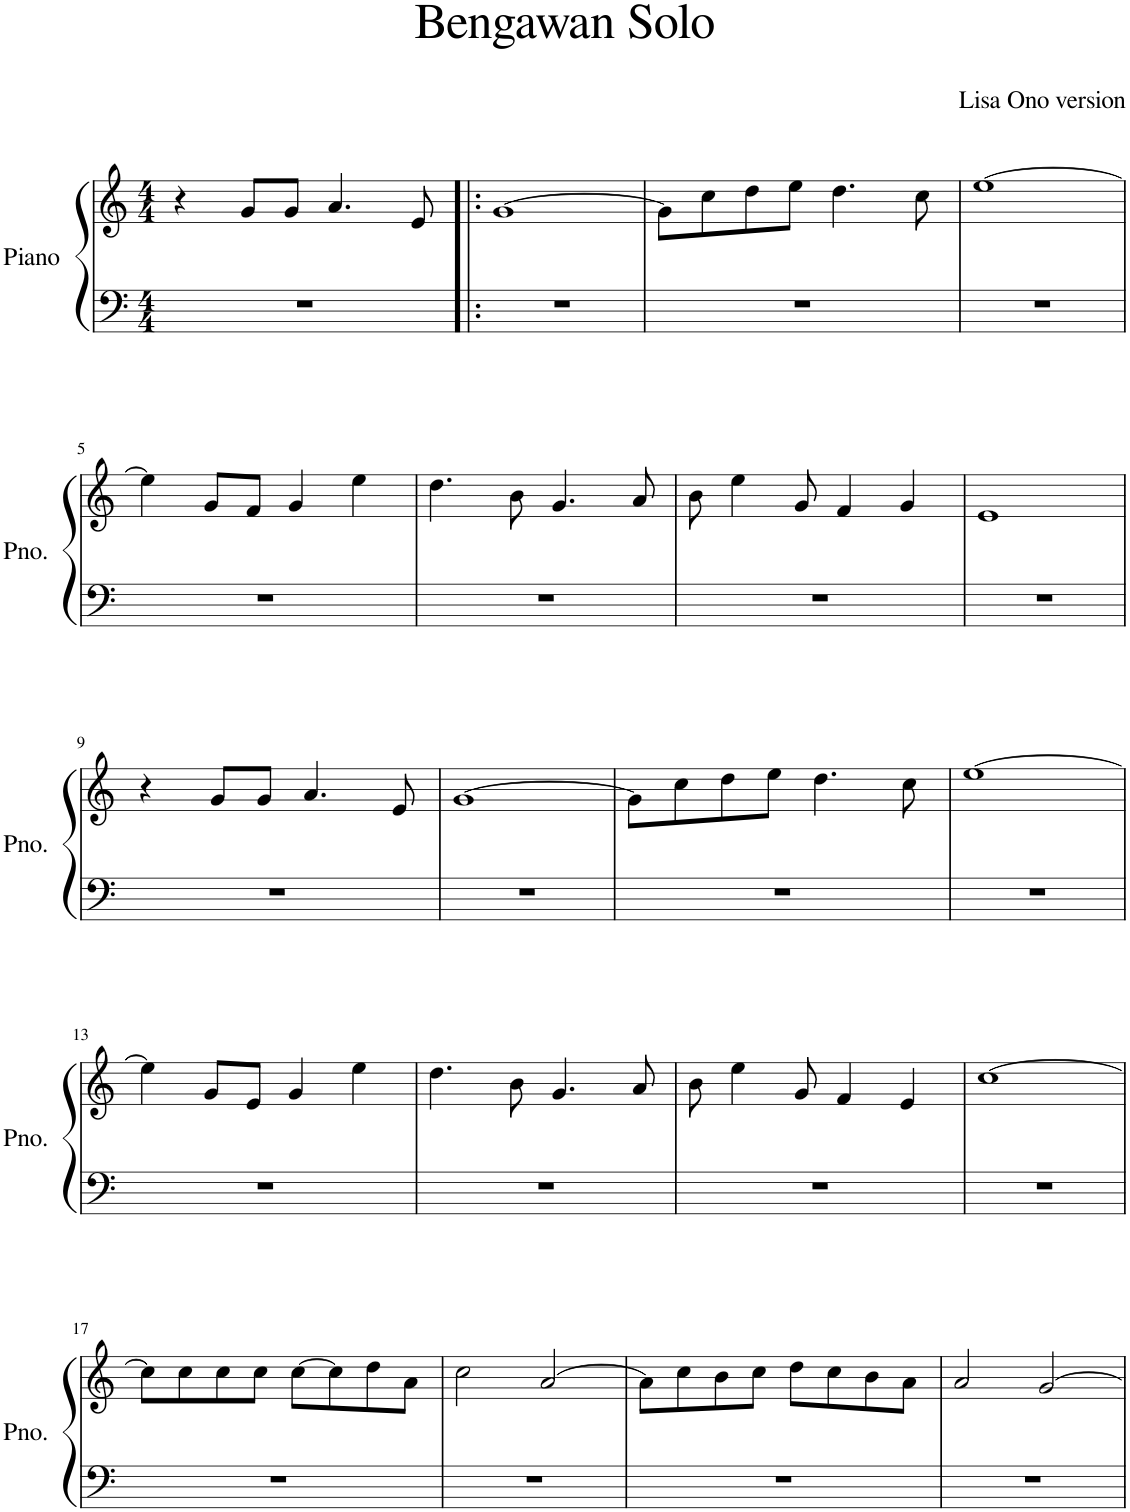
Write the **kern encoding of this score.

**kern	**kern
*part1	*part1
*staff2	*staff1
*I"Piano	*
*I'Pno.	*
*clefF4	*clefG2
*k[]	*k[]
*M4/4	*M4/4
=1	=1
1r	4r
.	8g/L
.	8g/J
.	4.a/
.	8e/
=2!|:	=2!|:
1r	[1g
=3	=3
1r	8g\L]
.	8cc\
.	8dd\
.	8ee\J
.	4.dd\
.	8cc\
=4	=4
1r	[1ee
!!LO:LB:g=z
=5	=5
1r	4ee\]
.	8g/L
.	8f/J
.	4g/
.	4ee\
=6	=6
1r	4.dd\
.	8b\
.	4.g/
.	8a/
=7	=7
1r	8b\
.	4ee\
.	8g/
.	4f/
.	4g/
=8	=8
1r	1e
!!LO:LB:g=z
=9	=9
1r	4r
.	8g/L
.	8g/J
.	4.a/
.	8e/
=10	=10
1r	[1g
=11	=11
1r	8g\L]
.	8cc\
.	8dd\
.	8ee\J
.	4.dd\
.	8cc\
=12	=12
1r	[1ee
!!LO:LB:g=z
=13	=13
1r	4ee\]
.	8g/L
.	8e/J
.	4g/
.	4ee\
=14	=14
1r	4.dd\
.	8b\
.	4.g/
.	8a/
=15	=15
1r	8b\
.	4ee\
.	8g/
.	4f/
.	4e/
=16	=16
1r	[1cc
!!LO:LB:g=z
=17	=17
1r	8cc\L]
.	8cc\
.	8cc\
.	8cc\J
.	[8cc\L
.	8cc\]
.	8dd\
.	8a\J
=18	=18
1r	2cc\
.	[2a/
=19	=19
1r	8a\L]
.	8cc\
.	8b\
.	8cc\J
.	8dd\L
.	8cc\
.	8b\
.	8a\J
=20	=20
1r	2a/
.	[2g/
=	=
*-	*-
